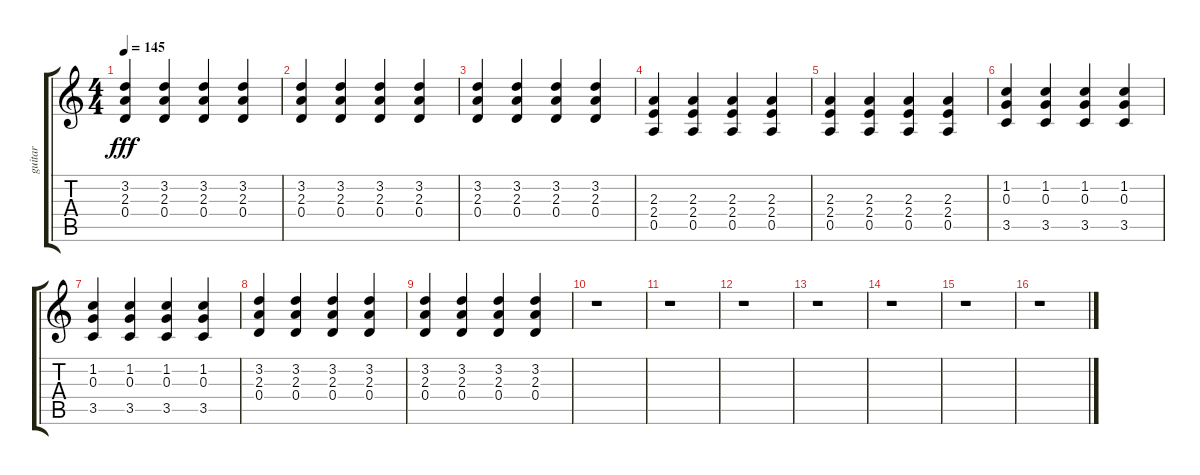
\track ("guitar" "guitar") {instrument electricguitarclean}
\staff {score tabs}
\tuning (E4 B3 G3 D3 A2 E2) {hide}
\ts (4 4)
\tempo 145
\clef g2
\ks c
(3.2 2.3 0.4).4{dy fff} (3.2 2.3 0.4).4 (3.2 2.3 0.4).4 (3.2 2.3 0.4).4 |
(3.2 2.3 0.4).4 (3.2 2.3 0.4).4 (3.2 2.3 0.4).4 (3.2 2.3 0.4).4 |
(3.2 2.3 0.4).4 (3.2 2.3 0.4).4 (3.2 2.3 0.4).4 (3.2 2.3 0.4).4 |
(2.3 2.4 0.5).4 (2.3 2.4 0.5).4 (2.3 2.4 0.5).4 (2.3 2.4 0.5).4 |
(2.3 2.4 0.5).4 (2.3 2.4 0.5).4 (2.3 2.4 0.5).4 (2.3 2.4 0.5).4 |
(1.2 0.3 3.5).4 (1.2 0.3 3.5).4 (1.2 0.3 3.5).4 (1.2 0.3 3.5).4 |
(1.2 0.3 3.5).4 (1.2 0.3 3.5).4 (1.2 0.3 3.5).4 (1.2 0.3 3.5).4 |
(3.2 2.3 0.4).4 (3.2 2.3 0.4).4 (3.2 2.3 0.4).4 (3.2 2.3 0.4).4 |
(3.2 2.3 0.4).4 (3.2 2.3 0.4).4 (3.2 2.3 0.4).4 (3.2 2.3 0.4).4 |
r.1 |
r.1 |
r.1 |
r.1 |
r.1 |
r.1 |
r.1
